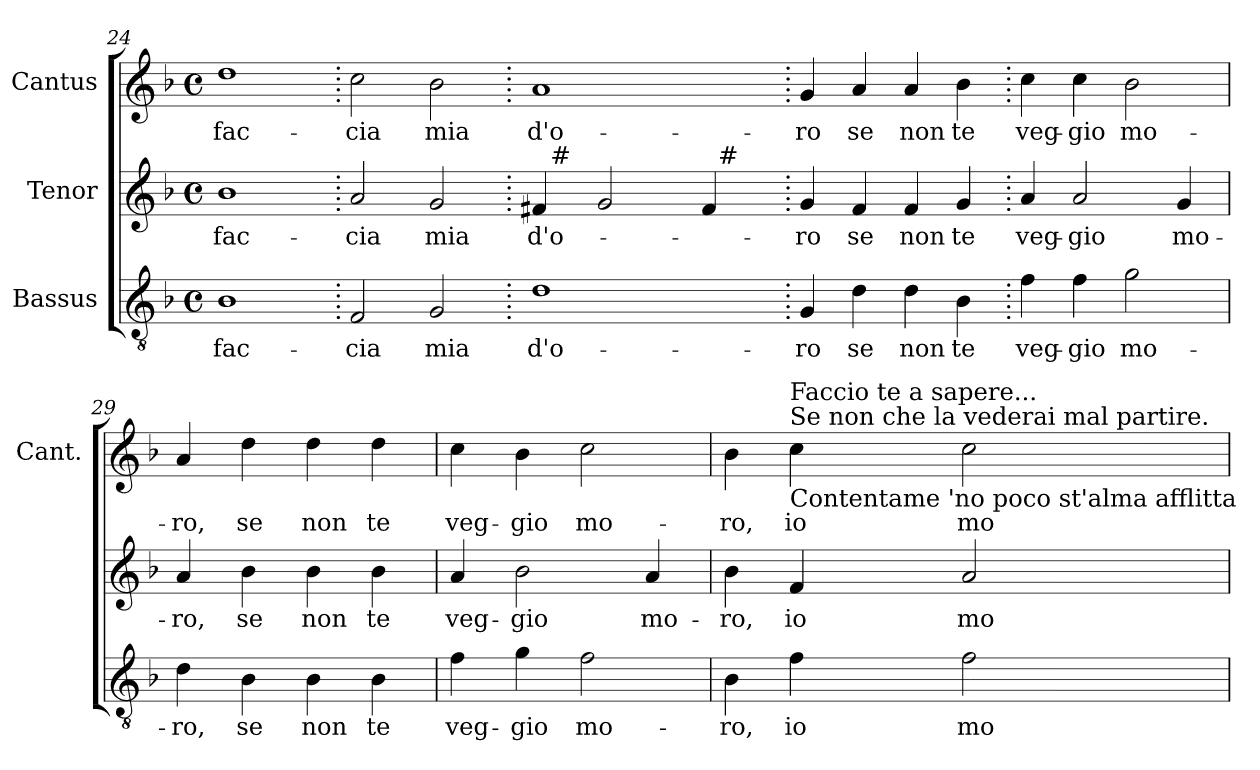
**kern	**text	**kern	**text	**kern	**text
*part3	*part3	*part2	*part2	*part1	*part1
*staff3	*staff3	*staff2	*staff2	*staff1	*staff1
*I"Bassus	*	*I"Tenor	*	*I"Cantus	*
*	*	*	*	*I'Cant.	*
*clefGv2	*	*clefG2	*	*clefG2	*
*ITrd7c12	*	*	*	*	*
*k[b-]	*	*k[b-]	*	*k[b-]	*
*F:	*	*F:	*	*F:	*
*M4/4	*	*M4/4	*	*M4/4	*
*met(c)	*	*met(c)	*	*met(c)	*
=24	=24	=24	=24	=24	=24
!	!LO:LY:b:color=#000000	!	!	!	!
!	!	!	!LO:LY:b:color=#000000	!	!
!	!	!	!	!	!LO:LY:b:color=#000000
1BB-i	fac-	1b-i	fac-	1ddi	fac-
=25.	=25.	=25.	=25.	=25.	=25.
!	!LO:LY:b:color=#000000	!	!	!	!
!	!	!	!LO:LY:b:color=#000000	!	!
!	!	!	!	!	!LO:LY:b:color=#000000
2FFi/	-cia	2ai/	-cia	2cci\	-cia
!	!LO:LY:b:color=#000000	!	!	!	!
!	!	!	!LO:LY:b:color=#000000	!	!
!	!	!	!	!	!LO:LY:b:color=#000000
2GGi/	mia	2gi/	mia	2b-i\	mia
!!LO:PB:g=z
=26.	=26.	=26.	=26.	=26.	=26.
!	!LO:LY:b:color=#000000	!	!	!	!
!	!	!	!LO:LY:b:color=#000000	!	!
!	!	!	!	!	!LO:LY:b:color=#000000
*	*	*^	*	*	*
1Di	d'o-	4f#i/	32ryy	d'o-	1ai	d'o-
.	.	.	256ryy	.	.	.
!	!	!	!LO:TX:a:t=#	!	!	!
.	.	.	2ryy	.	.	.
.	.	2gi/	.	.	.	.
.	.	.	4ryy	.	.	.
.	.	4f#i/	.	.	.	.
!	!	!	!LO:TX:a:t=#	!	!	!
.	.	.	8ryy	.	.	.
.	.	.	16ryy	.	.	.
.	.	.	64..ryy	.	.	.
*	*	*v	*v	*	*	*
=27.	=27.	=27.	=27.	=27.	=27.
*	*	*^	*	*	*
!	!LO:LY:b:color=#000000	!	!	!	!	!
*	*	*v	*v	*	*	*
*	*	*^	*	*	*
!	!	!	!	!LO:LY:b:color=#000000	!	!
*	*	*v	*v	*	*	*
*	*	*^	*	*	*
!	!	!	!	!	!	!LO:LY:b:color=#000000
*	*	*v	*v	*	*	*
4GGi/	-ro	4gi/	-ro	4gi/	-ro
!	!LO:LY:b:color=#000000	!	!	!	!
!	!	!	!LO:LY:b:color=#000000	!	!
!	!	!	!	!	!LO:LY:b:color=#000000
4Di\	se	4fi/	se	4ai/	se
!	!LO:LY:b:color=#000000	!	!	!	!
!	!	!	!LO:LY:b:color=#000000	!	!
!	!	!	!	!	!LO:LY:b:color=#000000
4Di\	non	4fi/	non	4ai/	non
!	!LO:LY:b:color=#000000	!	!	!	!
!	!	!	!LO:LY:b:color=#000000	!	!
!	!	!	!	!	!LO:LY:b:color=#000000
4BB-i\	te	4gi/	te	4b-i\	te
=28.	=28.	=28.	=28.	=28.	=28.
!	!LO:LY:b:color=#000000	!	!	!	!
!	!	!	!LO:LY:b:color=#000000	!	!
!	!	!	!	!	!LO:LY:b:color=#000000
4Fi\	veg-	4ai/	veg-	4cci\	veg-
!	!LO:LY:b:color=#000000	!	!	!	!
!	!	!	!LO:LY:b:color=#000000	!	!
!	!	!	!	!	!LO:LY:b:color=#000000
4Fi\	-gio	2ai/	-gio	4cci\	-gio
!	!LO:LY:b:color=#000000	!	!	!	!
!	!	!	!	!	!LO:LY:b:color=#000000
2Gi\	mo-	.	.	2b-i\	mo-
!	!	!	!LO:LY:b:color=#000000	!	!
.	.	4gi/	mo-	.	.
=29	=29	=29	=29	=29	=29
!	!LO:LY:b:color=#000000	!	!	!	!
!	!	!	!LO:LY:b:color=#000000	!	!
!	!	!	!	!	!LO:LY:b:color=#000000
4Di\	-ro,	4ai/	-ro,	4ai/	-ro,
!	!LO:LY:b:color=#000000	!	!	!	!
!	!	!	!LO:LY:b:color=#000000	!	!
!	!	!	!	!	!LO:LY:b:color=#000000
4BB-i\	se	4b-i\	se	4ddi\	se
!	!LO:LY:b:color=#000000	!	!	!	!
!	!	!	!LO:LY:b:color=#000000	!	!
!	!	!	!	!	!LO:LY:b:color=#000000
4BB-i\	non	4b-i\	non	4ddi\	non
!	!LO:LY:b:color=#000000	!	!	!	!
!	!	!	!LO:LY:b:color=#000000	!	!
!	!	!	!	!	!LO:LY:b:color=#000000
4BB-i\	te	4b-i\	te	4ddi\	te
=30	=30	=30	=30	=30	=30
!	!LO:LY:b:color=#000000	!	!	!	!
!	!	!	!LO:LY:b:color=#000000	!	!
!	!	!	!	!	!LO:LY:b:color=#000000
4Fi\	veg-	4ai/	veg-	4cci\	veg-
!	!LO:LY:b:color=#000000	!	!	!	!
!	!	!	!LO:LY:b:color=#000000	!	!
!	!	!	!	!	!LO:LY:b:color=#000000
4Gi\	-gio	2b-i\	-gio	4b-i\	-gio
!	!LO:LY:b:color=#000000	!	!	!	!
!	!	!	!	!	!LO:LY:b:color=#000000
2Fi\	mo-	.	.	2cci\	mo-
!	!	!	!LO:LY:b:color=#000000	!	!
.	.	4ai/	mo-	.	.
!!LO:LB:g=z
=31	=31	=31	=31	=31	=31
!	!LO:LY:b:color=#000000	!	!	!	!
!	!	!	!LO:LY:b:color=#000000	!	!
!	!	!	!	!	!LO:LY:b:color=#000000
4BB-i\	-ro,	4b-i\	-ro,	4b-i\	-ro,
!	!LO:LY:b:color=#000000	!	!	!	!
!	!	!	!LO:LY:b:color=#000000	!	!
!	!	!	!	!LO:TX:b:t=Contentame 'no poco st'alma afflitta	!
!	!	!	!	!LO:TX:t=Se non che la vederai mal partire.	!
!	!	!	!	!LO:TX:t=Faccio te a sapere...	!
!	!	!	!	!	!LO:LY:b:color=#000000
4Fi\	io	4fi/	io	4cci\	io
!	!LO:LY:b:color=#000000	!	!	!	!
!	!	!	!LO:LY:b:color=#000000	!	!
!	!	!	!	!	!LO:LY:b:color=#000000
2Fi\	mo-	2ai/	mo-	2cci\	mo-
=	=	=	=	=	=
*-	*-	*-	*-	*-	*-
